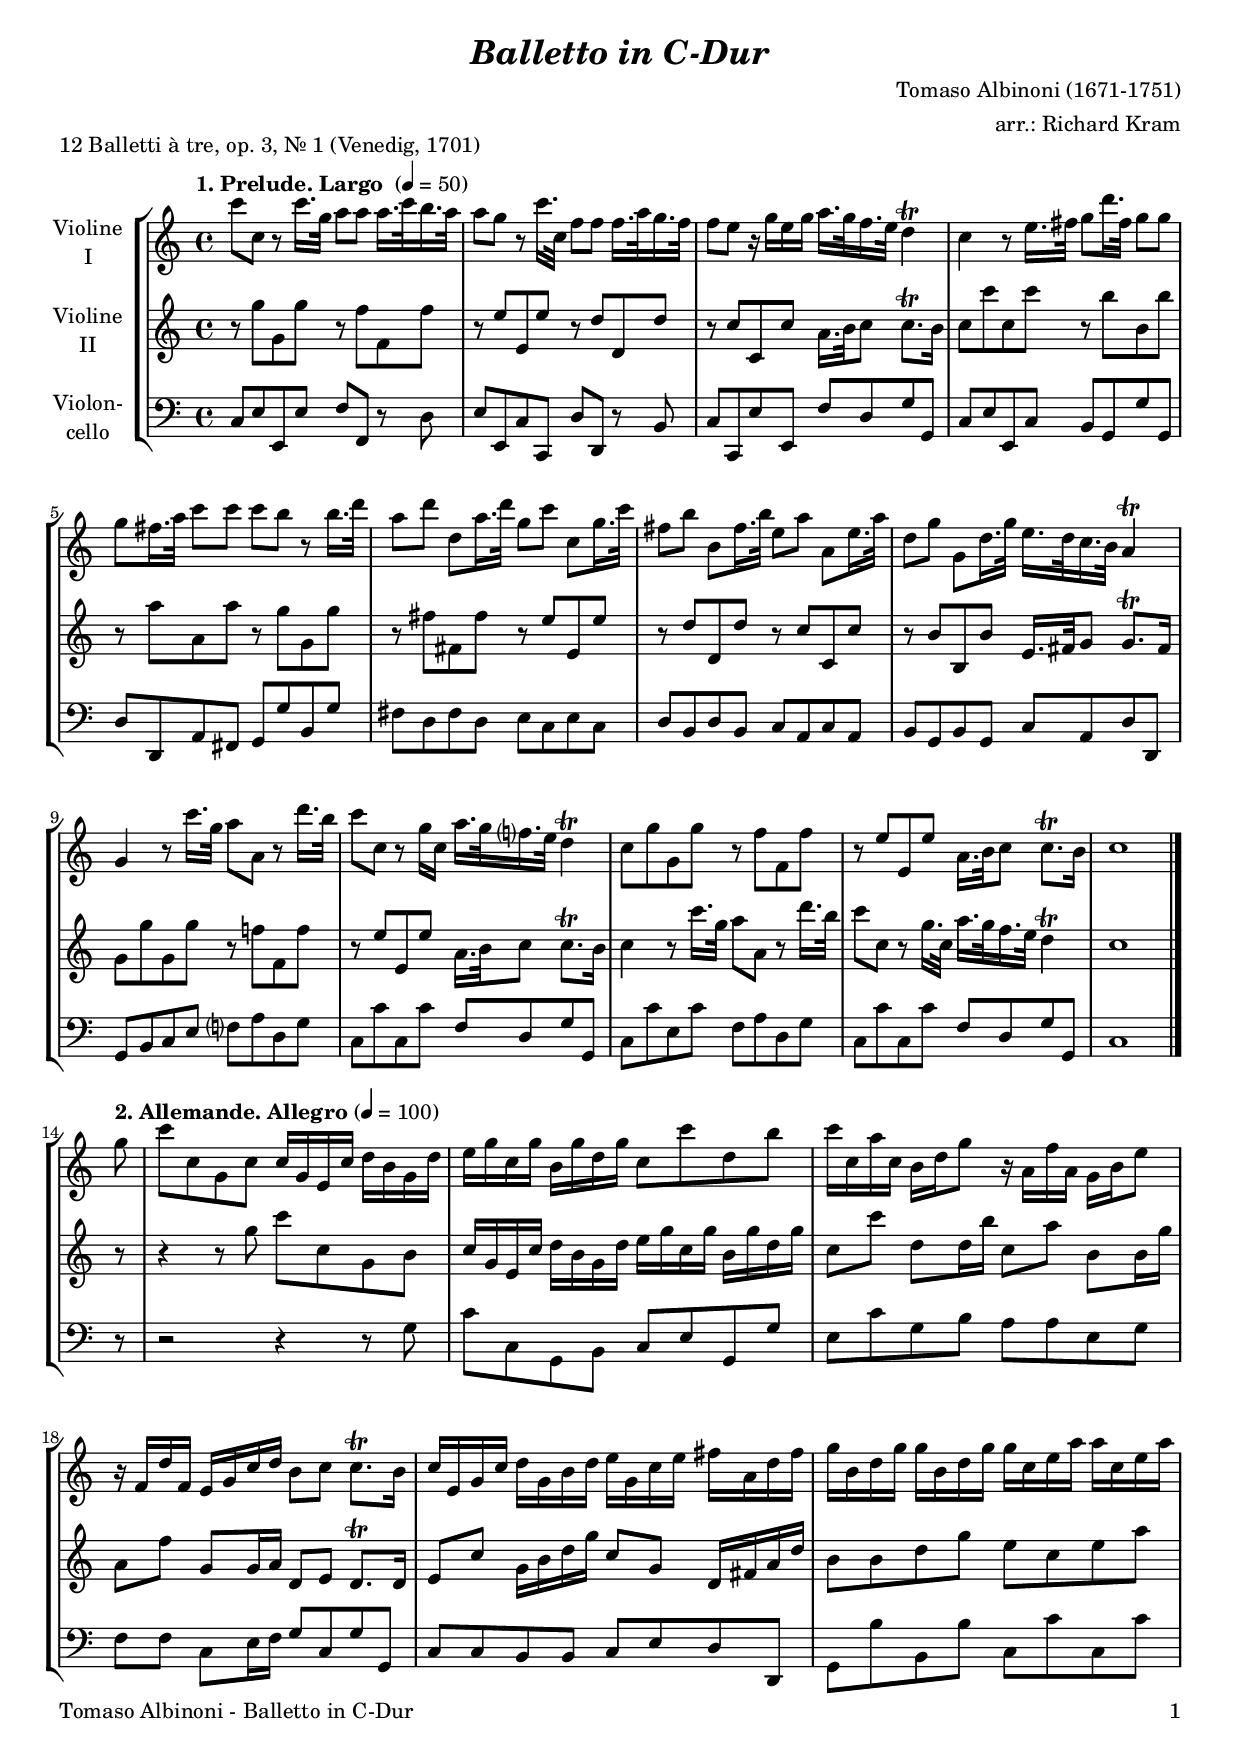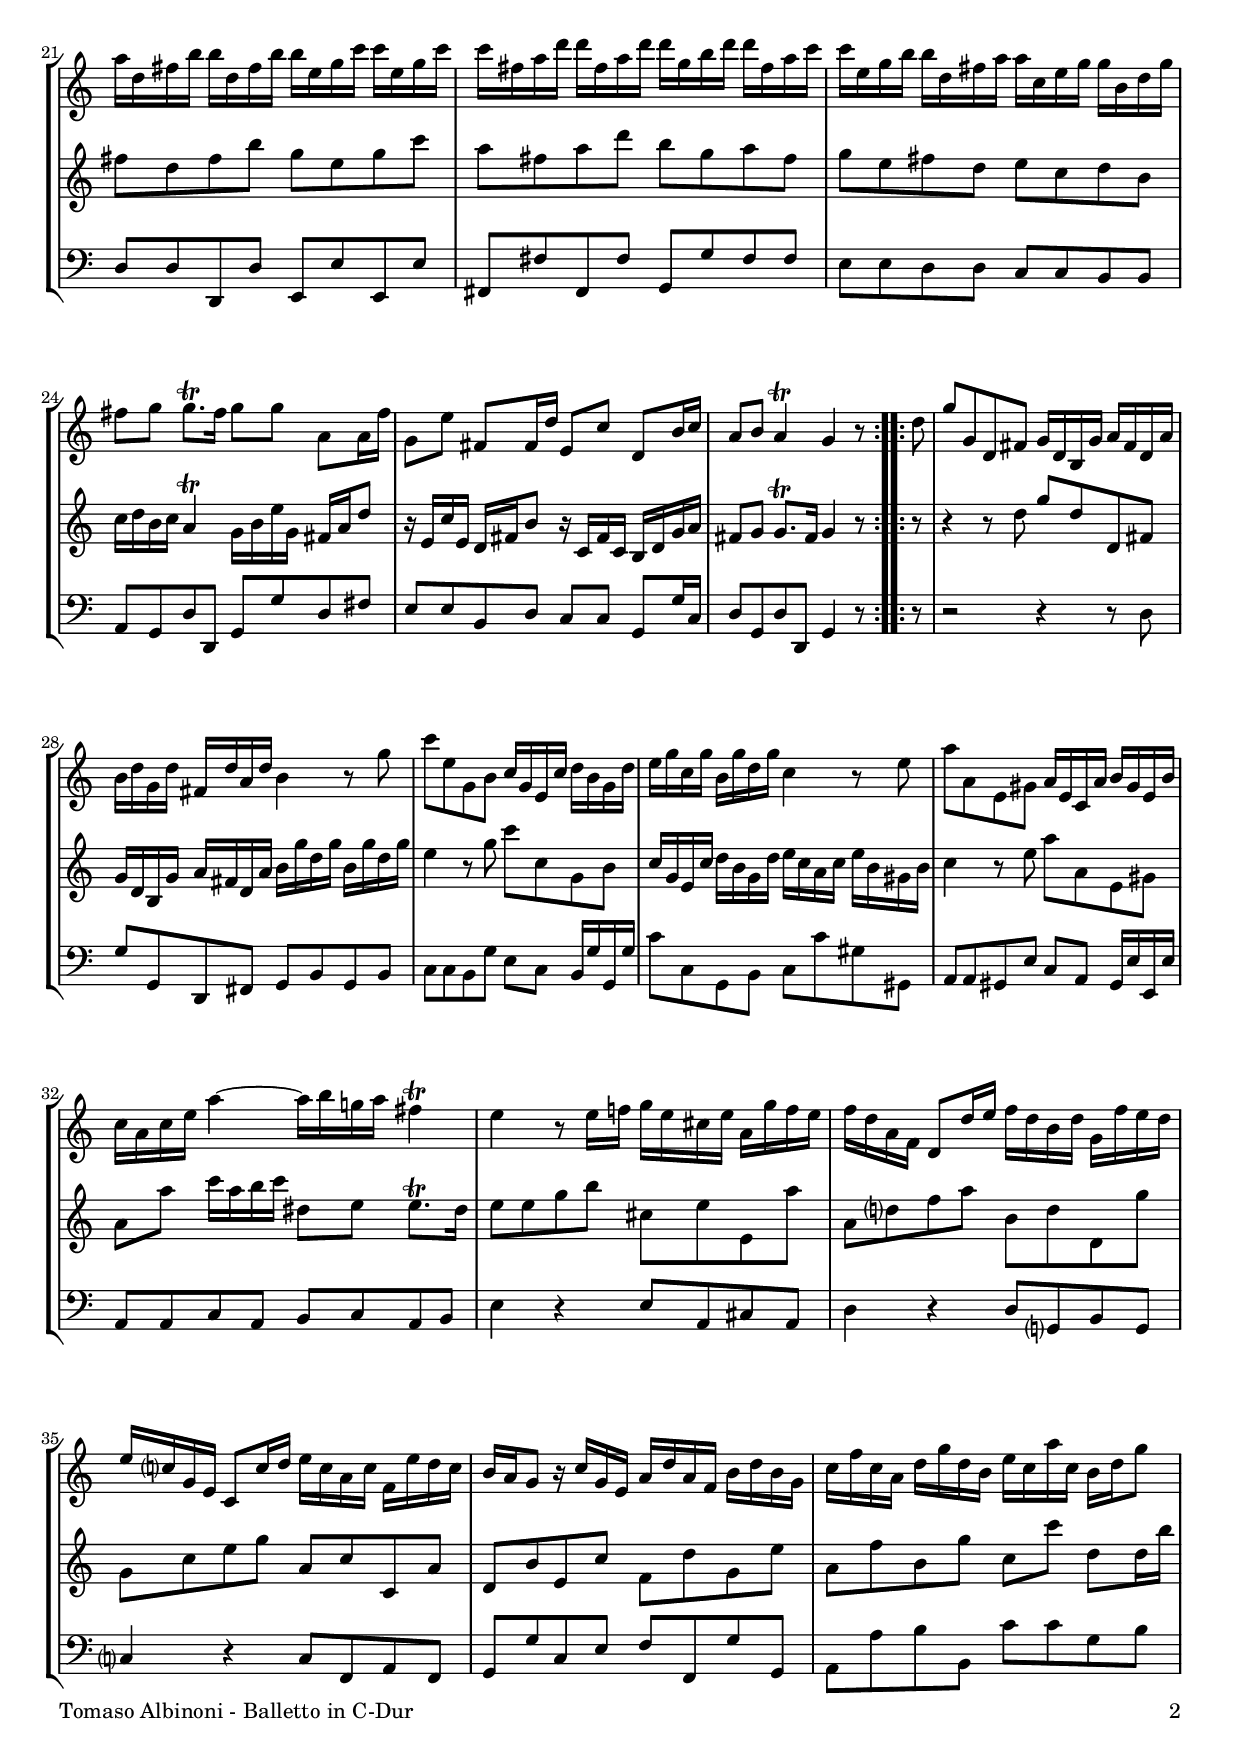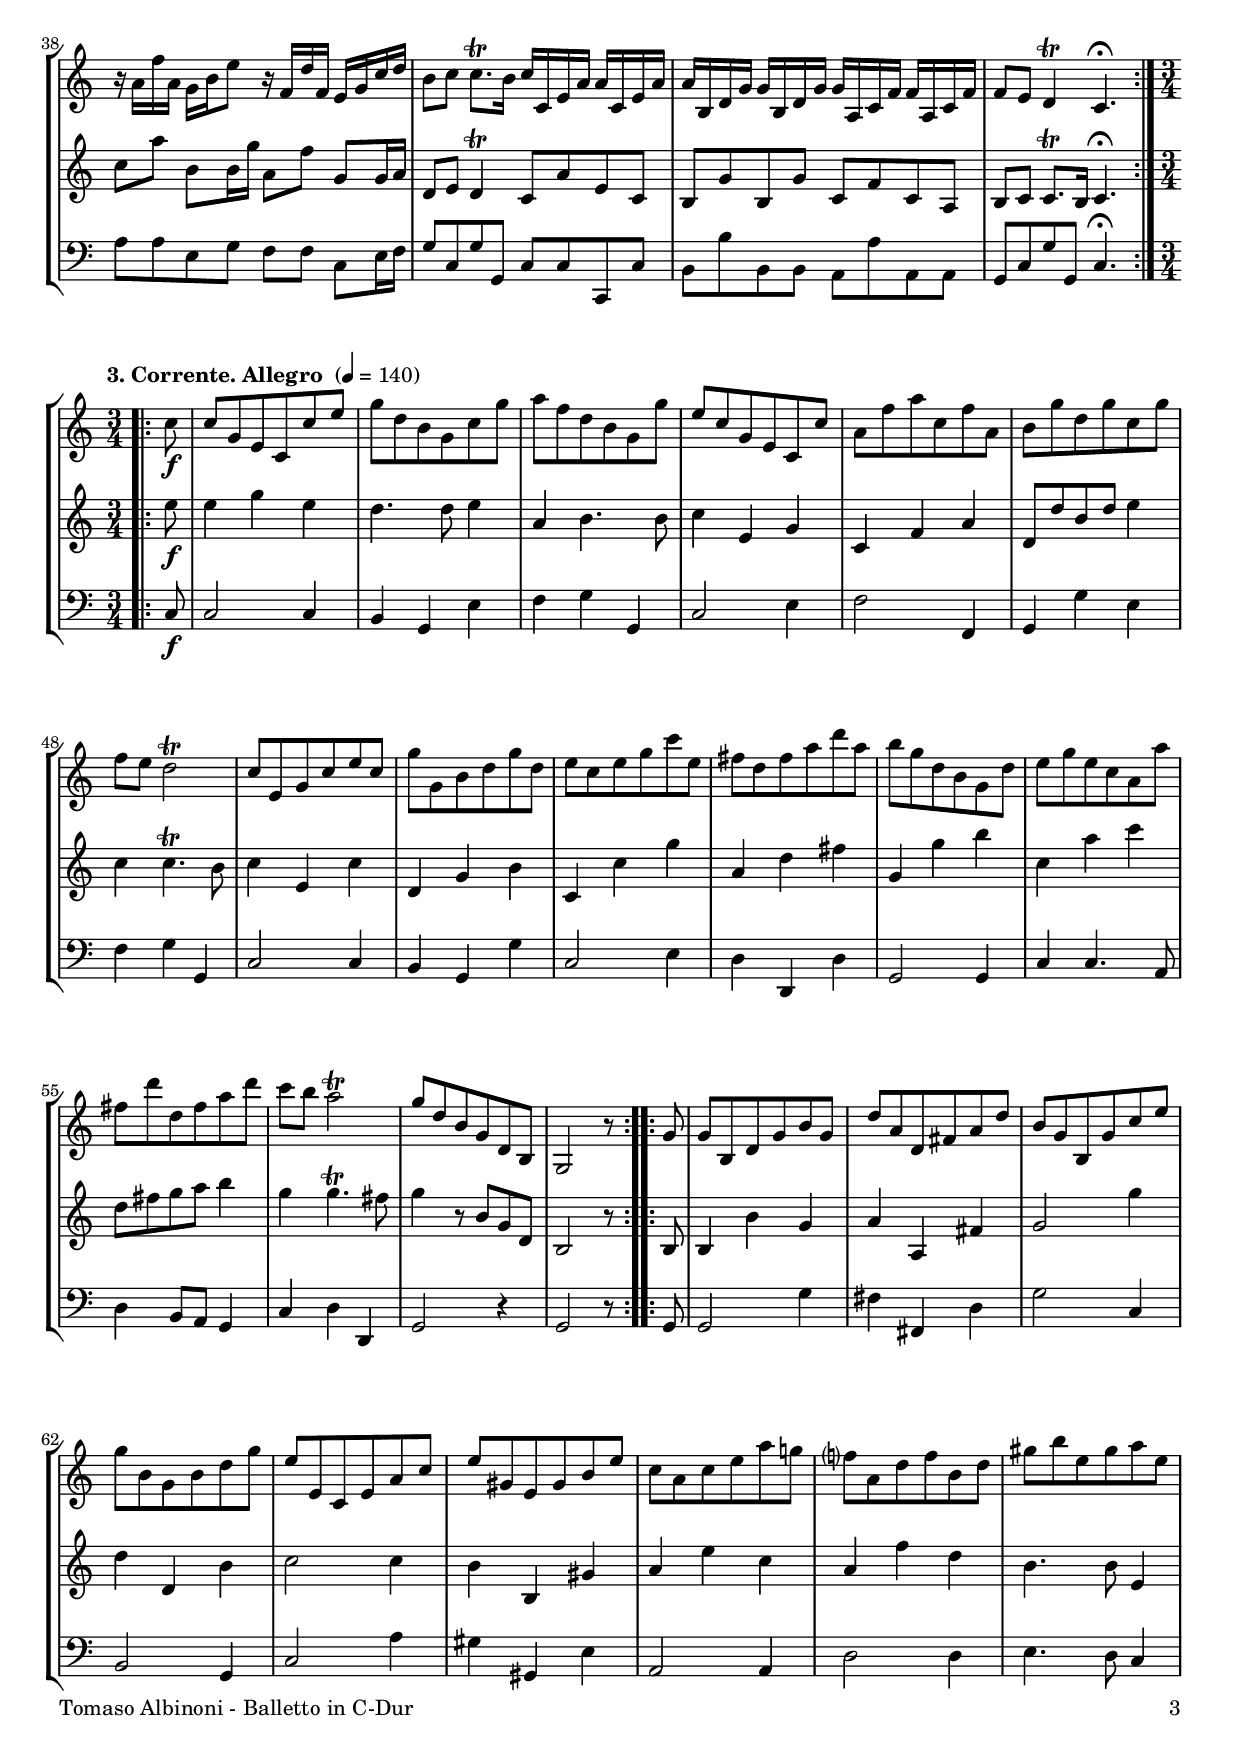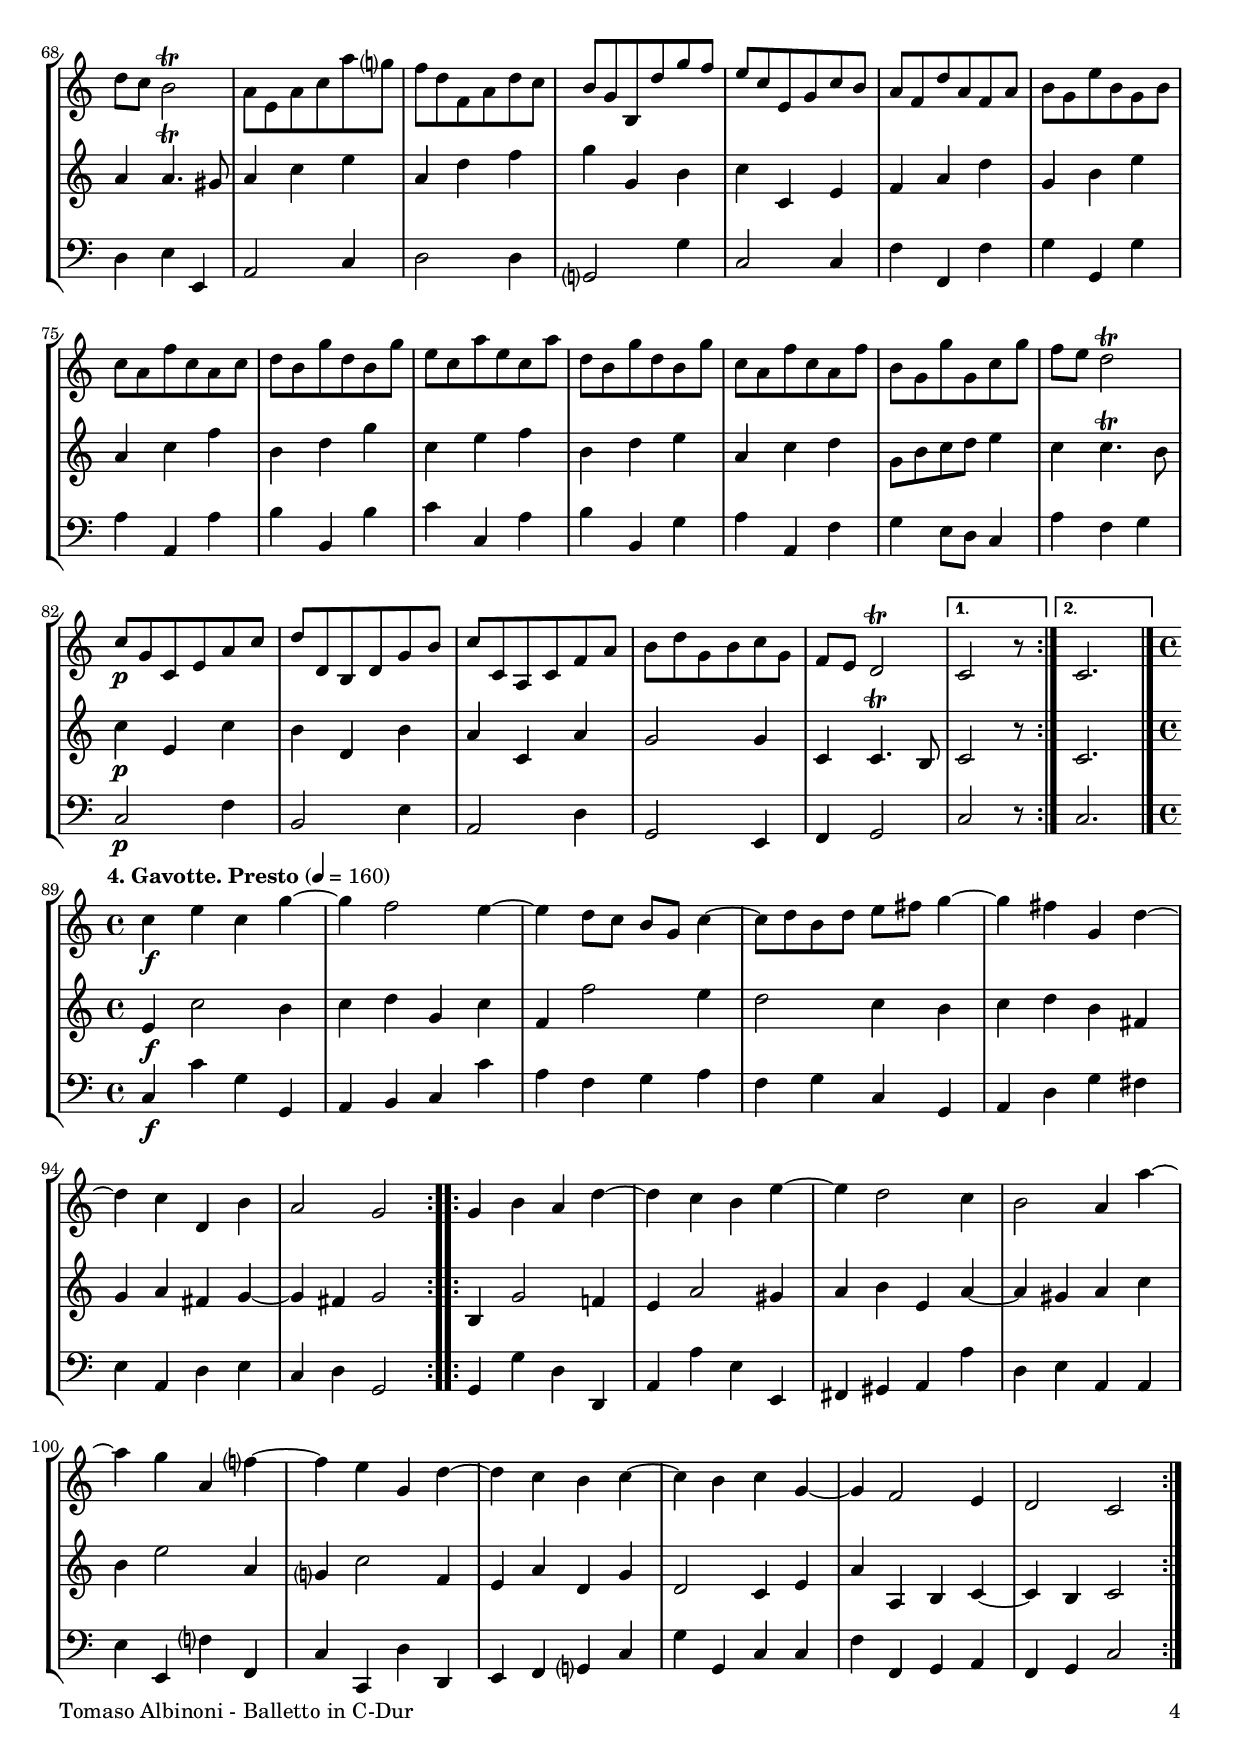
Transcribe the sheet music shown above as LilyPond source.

\version "2.20.2"
\include "deutsch.ly"

#(set-global-staff-size 18.5)

\header {
  title     = \markup \bold \italic "Balletto in C-Dur"
  composer  = "Tomaso Albinoni (1671-1751)"
  arranger  = "arr.: Richard Kram"
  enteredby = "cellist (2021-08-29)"
  piece     = "12 Balletti à tre, op. 3, Nr. 1 (Venedig, 1701)"
}

voiceconsts = {
 \key c \major
 \time 4/4
% \clef "bass"
 \clef "treble"
% \numericTimeSignature
 \compressEmptyMeasures
  % Set default beaming for all staves
%  \set Timing.beamExceptions = #'()
%  \set Timing.baseMoment     = #(ly:make-moment 1 4)
%  \set Timing.beatStructure  = #'(1 1 1) 
}

minstr = "harpsichord"
mihi = "clarinet"
%minstr = "accordion"
milo = "bassoon"

etbew = \mark \markup \box \italic "etwas bewegter"
etfli = \mark \markup \box \italic "etwas fließender"
segu  = \markup \italic "segue"
porit = \mark \markup \box \italic "poco rit."
rit   = \mark \markup \box \italic "rit."
trit  = \mark \markup \box \italic "2.x rit."

mivl = "violin"
miba = "cello"

introa = {        \tempo "1. Prelude. Largo "    4=50 }
introb = { \break \tempo "2. Allemande. Allegro" 4=100 }
introc = { \break \tempo "3. Corrente. Allegro " 4=140 \time 3/4 }
introd = { \break \tempo "4. Gavotte. Presto"    4=160 \time 4/4 }

va = \relative c''' {
  \voiceconsts

  \introa
  c8 c, r c'16. g32 a8 a a16. c32 h16. a32
  a8 g r c16. c,32 f8 f f16. a32 g16. f32
  f8 e r16 g e g a16. g32 f16. e32 d4\trill

  c r8 e16. fis32 g8 d'16. fis,32 g8 g
  g fis16. a32 c8 c c h r h16. d32
  a8 d d, a'16. d32 g,8 c c, g'16. c32

  fis,8 h h, fis'16. h32 e,8 a a, e'16. a32
  d,8 g g, d'16. g32 e16. d32 c16. h32 a4\trill
  g r8 c'16. g32 a8 a, r d'16. h32

  c8 c, r g'16 c, a'16. g32 f?16. e32 d4\trill
  c8 g' g, g' r f f, f'
  r e e, e' a,16. h32 c8 c8.\trill h16
  c1 \bar "|."

  \introb
  \repeat volta 2 {
    \partial 8 g'8
    c c, g c c16 g e c' d h g d'
    e g c, g' h, g' d g c,8 c' d, h'

    c16 c, a' c, h d g8 r16 a, f' a, g h e8
    r16 f, d' f, e g c d h8 c c8.\trill h16

    c e, g c d g, h d e g, c e fis a, d fis
    g h, d g g h, d g g c, e a a c, e a

    a d, fis h h d, fis h h e, g c c e, g c
    c fis, a d d fis, a d d g, h d d fis, a c

    c e, g h h d, fis a a c, e g g h, d g
    fis8 g g8.\trill fis16 g8 g a, a16 fis'

    g,8 e' fis, fis16 d' e,8 c' d, h'16 c
    a8 h a4\trill g r8
  }
  \repeat volta 2 {
    d'

    g g, d fis g16 d h g' a fis d a'
    h d g, d' fis, d' a d h4 r8 g'

    c e, g, h c16 g e c' d h g d'
    e g c, g' h, g' d g c,4 r8 e

    a a, e gis a16 e c a' h gis e h'
    c a c e a4~ a16 h g! a fis4\trill

    e r8 e16 f! g e cis e a, g' f e
    f d a f d8 d'16 e f d h d g, f' e d

    e c? g e c8 c'16 d e c a c f, e' d c
    h a g8 r16 c g e a d a f h d h g

    c f c a d g d h e c a' c, h d g8
    r16 a, f' a, g h e8 r16 f, d' f, e g c d

    h8 c c8.\trill h16 c c, e a a c, e a
    a h, d g g h, d g g a, c f f a, c f
    f8 e d4\trill c4.\fermata
  }

  \introc
  \repeat volta 2 {
    \partial 8 c'8\f
    c g e c c' e
    g d h g c g'
    a f d h g g'
    e c g e c c'

    a f' a c, f a,
    h g' d g c, g'
    f e d2\trill
    c8 e, g c e c
    g' g, h d g d

    e c e g c e,
    fis d fis a d a
    h g d h g d'
    e g e c a a'
    fis d' d, fis a d

    c h a2\trill
    g8 d h g d h
    g2 r8
  }
  \repeat volta 2 {
    g'
    g h, d g h g
    d' a d, fis a d

    h g h, g' c e
    g h, g h d g
    e e, c e a c
    e gis, e gis h e
    c a c e a g!

    f? a, d f h, d
    gis h e, gis a e
    d c h2\trill
    a8 e a c a' g?
    f d f, a d c

    h g h, d' g f
    e c e, g c h
    a f d' a f a
    h g e' h g h
    c a f' c a c

    d h g' d h g'
    e c a' e c a'
    d, h g' d h g'
    c, a f' c a f'

    h, g g' g, c g'
    f e d2\trill
    c8\p g c, e a c
    d d, h d g h

    c c, a c f a
    h d g, h c g
    f e d2\trill
  }
  \alternative {
    { \partial 8*5 c r8 }
    { c2. }
  } \bar "|."

  \introd
  \repeat volta 2 {
    c'4\f e c g'~
    g f2 e4~
    e d8 c h g c4~
    c8 d h d e fis g4~
    g fis g, d'~

    d c d, h'
    a2 g
  }
  \repeat volta 2 {
    g4 h a d~
    d c h e~
    e d2 c4
    h2 a4 a'~

    a g a, f'?~
    f e g, d'~
    d c h c~
    c h c g~
    g f2 e4
    d2 c
  }
}

vb = \relative c''' {
  \voiceconsts

  \introa
  r8 g g, g' r f f, f'
  r e e, e' r d d, d'
  r c c, c' a16. h32 c8 c8.\trill h16

  c8 c' c, c' r h h, h'
  r a a, a' r g g, g'
  r fis fis, fis' r e e, e'

  r d d, d' r c c, c'
  r h h, h' e,16. fis32 g8 g8.\trill fis16
  g8 g' g, g' r f! f, f'

  r e e, e' a,16. h32 c8 c8.\trill h16
  c4 r8 c'16. g32 a8 a, r d'16. h32
  c8 c, r g'16. c,32 a'16. g32 f16. e32 d4\trill
  c1 \bar "|."
  
  \introb
  \repeat volta 2 {
    \partial 8 r8
    r4 r8 g' c c, g h
    c16 g e c' d h g d' e g c, g' h, g' d g

    c,8 c' d, d16 h' c,8 a' h, h16 g'
    a,8 f' g, g16 a d,8 e d8.\trill d16

    e8 c' g16 h d g c,8 g d16 fis a d
    h8 h d g e c e a

    fis d fis h g e g c
    a fis a d h g a fis

    g e fis d e c d h
    c16 d h c a4\trill g16 h e g, fis a d8

    r16 e, c' e, d fis h8 r16 c, fis c h d g a
    fis8 g g8.\trill fis16 g4 r8
  }
  \repeat volta 2 {
    r

    r4 r8 d' g d d, fis
    g16 d h g' a fis d a' h g' d g h, g' d g

    e4 r8 g c c, g h
    c16 g e c' d h g d' e c a c e h gis h

    c4 r8 e a a, e gis
    a a' c16 a h c dis,8 e e8.\trill dis16

    e8 e g h cis, e e, a'
    a, d? f a h, d d, g'

    g, c e g a, c c, a'
    d, h' e, c' f, d' g, e'

    a, f' h, g' c, c' d, d16 h'
    c,8 a' h, h16 g' a,8 f' g, g16 a

    d,8 e d4\trill c8 a' e c
    h g' h, g' c, f c a
    h c c8.\trill h16 c4.\fermata
  }

  \introc
  \repeat volta 2 {
    \partial 8 e'8\f
    e4 g e
    d4. d8 e4
    a, h4. h8
    c4 e, g

    c, f a
    d,8 d' h d e4
    c c4.\trill h8
    c4 e, c'
    d, g h

    c, c' g'
    a, d fis
    g, g' h
    c, a' c
    d,8 fis g a h4

    g g4.\trill fis8
    g4 r8 h, g d
    h2 r8
  }
  \repeat volta 2 {
    h
    h4 h' g
    a a, fis'

    g2 g'4
    d d, h'
    c2 c4
    h h, gis'
    a e' c

    a f' d
    h4. h8 e,4
    a a4.\trill gis8
    a4 c e
    a, d f

    g g, h
    c c, e
    f a d
    g, h e
    a, c f

    h, d g
    c, e f
    h, d e
    a, c d

    g,8 h c d e4
    c c4.\trill h8
    c4\p e, c'
    h d, h'

    a c, a'
    g2 g4
    c, c4.\trill h8
  }
  \alternative {
    { \partial 8*5 c2 r8 }
    { c2. }
  } \bar "|."

  \introd
  \repeat volta 2 {
    e4\f c'2 h4
    c d g, c
    f, f'2 e4
    d2 c4 h
    c d h fis

    g a fis g~
    g fis g2
  }
  \repeat volta 2 {
    h,4 g'2 f!4
    e a2 gis4
    a h e, a~
    a gis a c

    h e2 a,4
    g? c2 f,4
    e a d, g
    d2 c4 e
    a a, h c~
    c h c2
  }
}

vc = \relative c {
  \voiceconsts
  \clef "bass"
  
  \introa
  c8 e e, e' f f, r d'
  e e, c' c, d' d, r h'
  c c, e' e, f' d g g,

  c e e, c' h g g' g,
  d' d, a' fis g g' h, g'
  fis d fis d e c e c

  d h d h c a c a
  h g h g c a d d,
  g h c e f? a d, g

  c, c' c, c' f, d g g,
  c c' e, c' f, a d, g
  c, c' c, c' f, d g g,
  c1 \bar "|."
  
  \introb
  \repeat volta 2 {
    \partial 8 r8
    r2 r4 r8 g'
    c c, g h c e g, g'

    e c' g h a a e g
    f f c e16 f g8 c, g' g,

    c c h h c e d d,
    g h' h, h' c, c' c, c'

    d, d d, d' e, e' e, e'
    fis, fis' fis, fis' g, g' fis fis

    e e d d c c h h
    a g d' d, g g' d fis

    e e h d c c g g'16 c,
    d8 g, d' d, g4 r8
  }
  \repeat volta 2 {
    r

    r2 r4 r8 d'
    g g, d fis g h g h

    c c h g' e c h16 g' g, g'
    c8 c, g h c c' gis gis,

    a a gis e' c a gis16 e' e, e'
    a,8 a c a h c a h

    e4 r e8 a, cis a
    d4 r d8 g,? h g

    c?4 r c8 f, a f
    g g' c, e f f, g' g,

    a a' h h, c' c g h
    a a e g f f c e16 f

    g8 c, g' g, c c c, c'
    h h' h, h a a' a, a
    g c g' g, c4.\fermata
  }

  \introc
  \repeat volta 2 {
    \partial 8 c8\f
    c2 c4
    h g e'
    f g g,
    c2 e4

    f2 f,4
    g g' e
    f g g,
    c2 c4
    h g g'

    c,2 e4
    d d, d'
    g,2 g4
    c c4. a8
    d4 h8 a g4

    c d d,
    g2 r4
    g2 r8
  }
  \repeat volta 2 {
    g
    g2 g'4
    fis fis, d'

    g2 c,4
    h2 g4
    c2 a'4
    gis gis, e'
    a,2 a4

    d2 d4
    e4. d8 c4
    d e e,
    a2 c4
    d2 d4

    g,?2 g'4
    c,2 c4
    f f, f'
    g g, g'
    a a, a'

    h h, h'
    c c, a'
    h h, g'
    a a, f'

    g e8 d c4
    a' f g
    c,2\p f4
    h,2 e4

    a,2 d4
    g,2 e4
    f g2
  }
  \alternative {
    { \partial 8*5 c r8}
    { c2. }
  } \bar "|."

  \introd
  \repeat volta 2 {
    c4\f c' g g,
    a h c c'
    a f g a
    f g c, g
    a d g fis

    e a, d e
    c d g,2
  }
  \repeat volta 2 {
    g4 g' d d,
    a' a' e e,
    fis gis a a'
    d, e a, a

    e' e, f'? f,
    c' c, d' d,
    e f g? c
    g' g, c c
    f f, g a
    f g c2
  }
}


music = \new StaffGroup <<
      \new Staff {
        \set Staff.midiInstrument = \mivl
        \set Staff.instrumentName = \markup \center-column { "Violine" "I" }
        \transpose c c { \va }
      }
      
      \new Staff {
        \set Staff.midiInstrument = \mivl
        \set Staff.instrumentName = \markup \center-column { "Violine" "II" }
        \transpose c c { \vb }
      }
      
      \new Staff {
        \set Staff.midiInstrument = \miba
        \set Staff.instrumentName = \markup \center-column { "Violon-" "cello" }
        \transpose c c { \vc }
      }
>>

\book {
  \paper {
    print-page-number = ##t
    print-first-page-number = ##t
    ragged-last-bottom = ##f
    oddHeaderMarkup = \markup \null
    evenHeaderMarkup = \markup \null
    oddFooterMarkup = \markup {
      \fill-line {
        \on-the-fly #print-page-number-check-first
        "Tomaso Albinoni - Balletto in C-Dur" \fromproperty #'page:page-number-string
      }
    }
    evenFooterMarkup = \oddFooterMarkup
  } \score {
    \music
    \layout {}
  }

  \score {
    \unfoldRepeats \music

    \midi {
      \context {
        \Score
      }
    }
  }
}